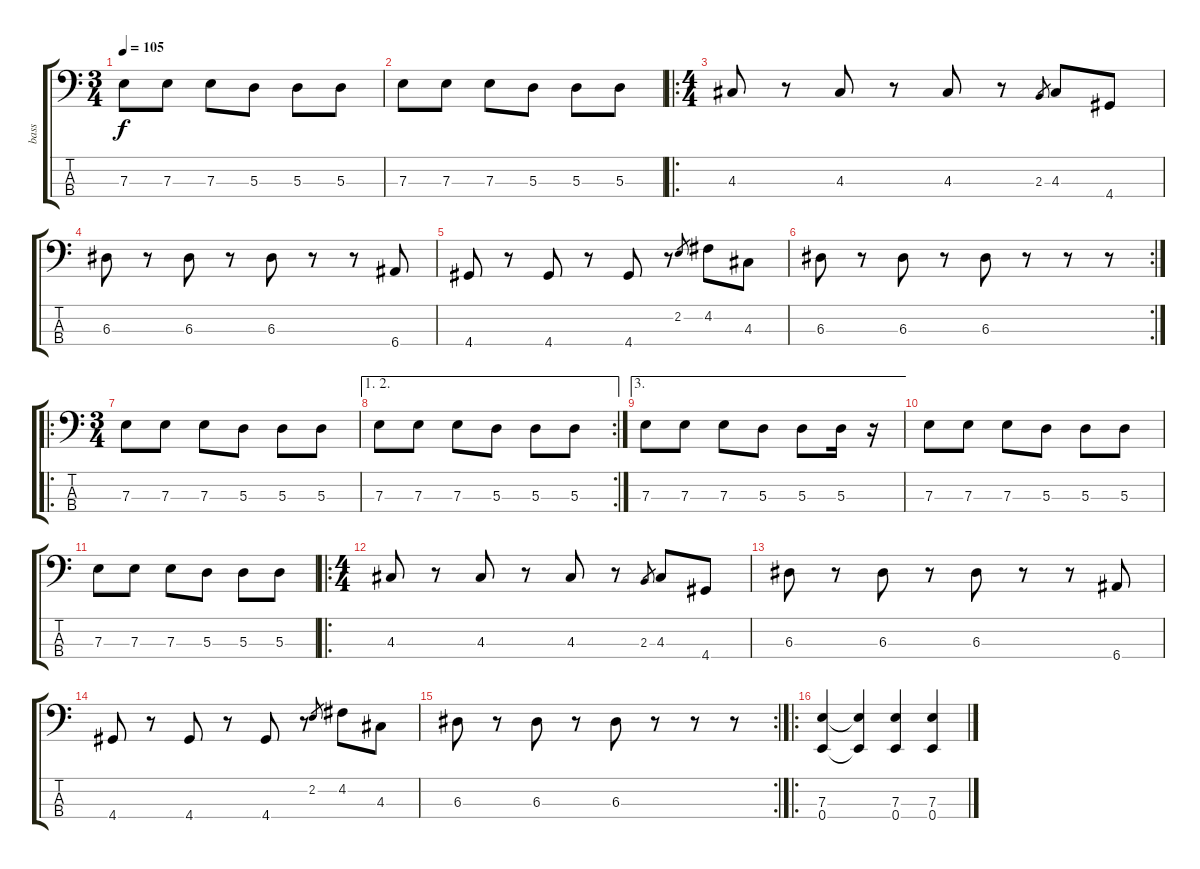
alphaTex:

\track ("bass" "bass") {instrument electricbassfinger}
\staff {score tabs}
\tuning (G2 D2 A1 E1) {hide}
\ts (3 4)
\tempo 105
\clef f4
\ks c
7.3.8{dy f} 7.3.8 7.3.8 5.3.8 5.3.8 5.3.8 |
7.3.8 7.3.8 7.3.8 5.3.8 5.3.8 5.3.8 |
\ro
\ts (4 4)
4.3.8 r.8 4.3.8 r.8 4.3.8 r.8 2.3.8{gr} 4.3.8 4.4.8 |
6.3.8 r.8 6.3.8 r.8 6.3.8 r.8 r.8 6.4.8 |
4.4.8 r.8 4.4.8 r.8 4.4.8 r.8 2.2.8{gr} 4.2.8 4.3.8 |
\rc 2
6.3.8 r.8 6.3.8 r.8 6.3.8 r.8 r.8 r.8 |
\ro
\ts (3 4)
7.3.8 7.3.8 7.3.8 5.3.8 5.3.8 5.3.8 |
\ae (1 2)
\rc 2
7.3.8 7.3.8 7.3.8 5.3.8 5.3.8 5.3.8 |
\ae 3
7.3.8 7.3.8 7.3.8 5.3.8 5.3.8 5.3.16 r.16 |
7.3.8 7.3.8 7.3.8 5.3.8 5.3.8 5.3.8 |
7.3.8 7.3.8 7.3.8 5.3.8 5.3.8 5.3.8 |
\ro
\ts (4 4)
4.3.8 r.8 4.3.8 r.8 4.3.8 r.8 2.3.8{gr} 4.3.8 4.4.8 |
6.3.8 r.8 6.3.8 r.8 6.3.8 r.8 r.8 6.4.8 |
4.4.8 r.8 4.4.8 r.8 4.4.8 r.8 2.2.8{gr} 4.2.8 4.3.8 |
\rc 2
6.3.8 r.8 6.3.8 r.8 6.3.8 r.8 r.8 r.8 |
\ro
(7.3 0.4).4 (7.3{t} 0.4{t}).4 (7.3 0.4).4 (7.3 0.4).4
